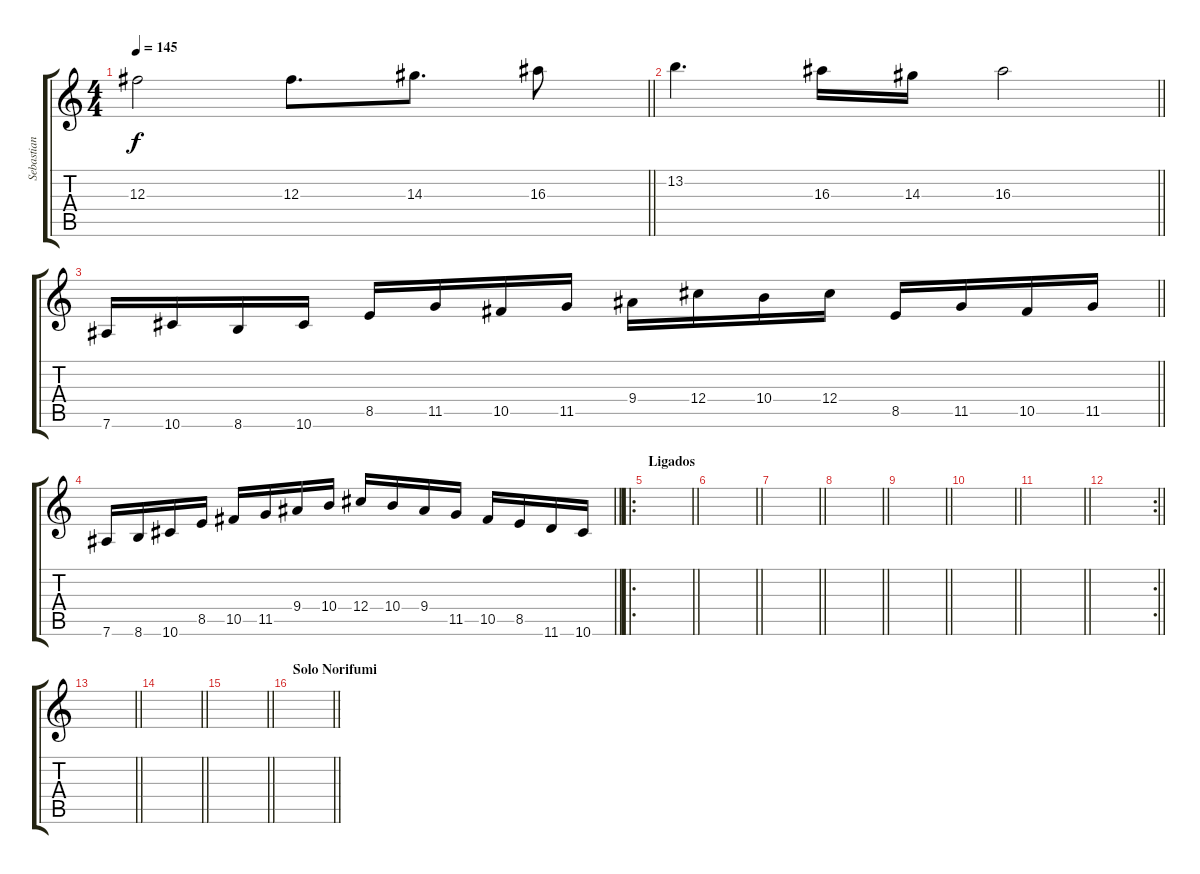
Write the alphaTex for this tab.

\track ("Sebastian" "Sebastian") {instrument distortionguitar}
\staff {score tabs}
\tuning (Eb4 Bb3 Gb3 Db3 Ab2 Eb2) {hide}
\ts (4 4)
\tempo 145
\clef g2
\barLineRight lightlight
\ks c
12.3{t}.2{dy f} 12.3.8{d} 14.3.8{d} 16.3.8 |
\barLineRight lightlight
13.2.4{d} 16.3.16 14.3.16 16.3.2 |
\barLineRight lightlight
7.6.16 10.6.16 8.6.16 10.6.16 8.5.16 11.5.16 10.5.16 11.5.16 9.4.16 12.4.16 10.4.16 12.4.16 8.5.16 11.5.16 10.5.16 11.5.16 |
\barLineRight lightlight
7.6.16 8.6.16 10.6.16 8.5.16 10.5.16 11.5.16 9.4.16 10.4.16 12.4.16 10.4.16 9.4.16 11.5.16 10.5.16 8.5.16 11.6.16 10.6.16 |
\ro
\section ("" "Ligados")
\barLineRight lightlight
|
\barLineRight lightlight
|
\barLineRight lightlight
|
\barLineRight lightlight
|
\barLineRight lightlight
|
\barLineRight lightlight
|
\barLineRight lightlight
|
\rc 2
\barLineRight lightlight
|
\barLineRight lightlight
|
\barLineRight lightlight
|
\barLineRight lightlight
|
\section ("" "Solo Norifumi")
\barLineRight lightlight
